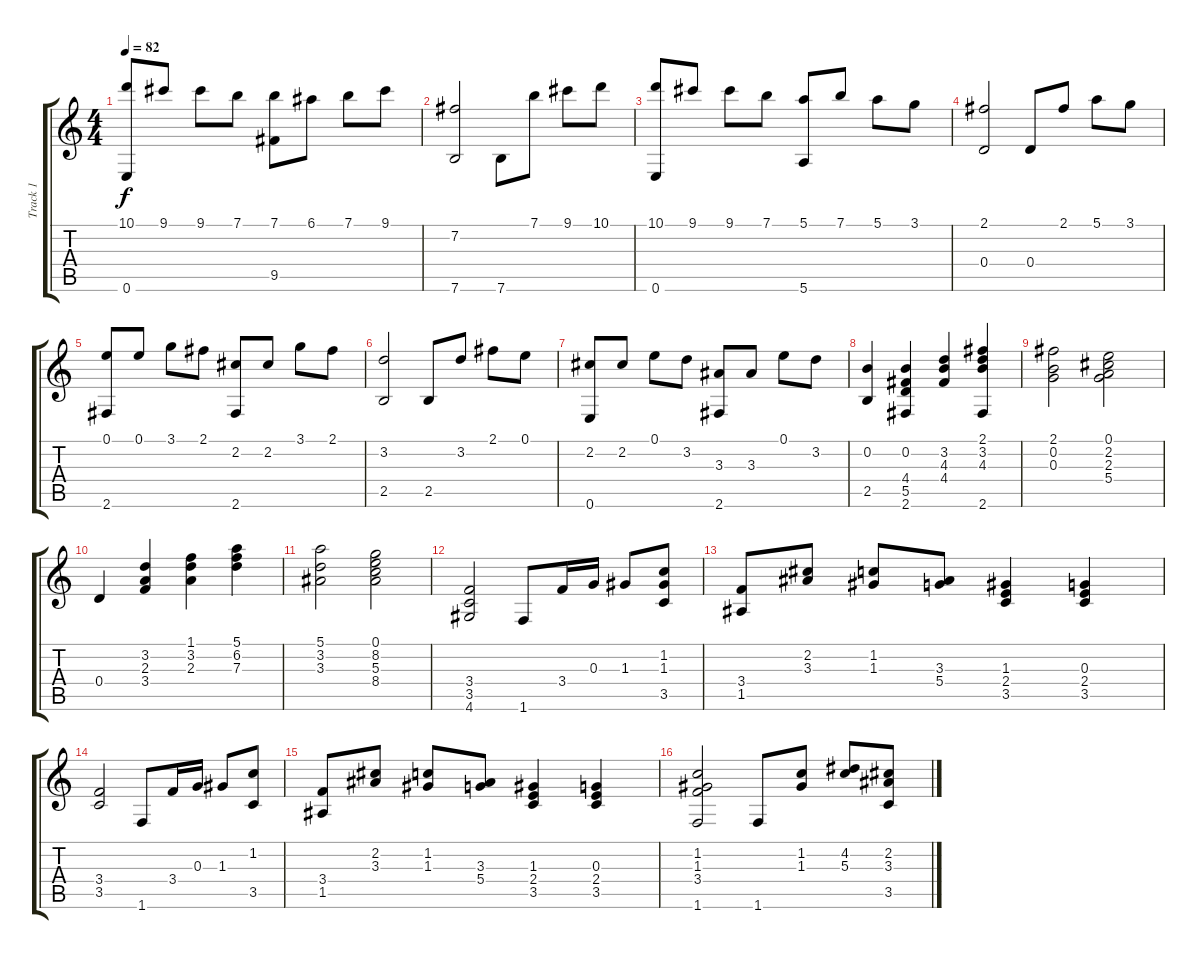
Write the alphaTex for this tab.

\track ("Track 1" "Track 1") {instrument acousticguitarsteel}
\staff {score tabs}
\tuning (E4 B3 G3 D3 A2 E2) {hide}
\ts (4 4)
\tempo 82
\clef g2
\ks c
(10.1 0.6).8{dy f} 9.1.8 9.1.8 7.1.8 (7.1 9.5).8 6.1.8 7.1.8 9.1.8 |
(7.2 7.6).2 7.6.8 7.1.8 9.1.8 10.1.8 |
(10.1 0.6).8 9.1.8 9.1.8 7.1.8 (5.1 5.6).8 7.1.8 5.1.8 3.1.8 |
(2.1 0.4).2 0.4.8 2.1.8 5.1.8 3.1.8 |
(0.1 2.6).8 0.1.8 3.1.8 2.1.8 (2.2 2.6).8 2.2.8 3.1.8 2.1.8 |
(3.2 2.5).2 2.5.8 3.2.8 2.1.8 0.1.8 |
(2.2 0.6).8 2.2.8 0.1.8 3.2.8 (3.3 2.6).8 3.3.8 0.1.8 3.2.8 |
(0.2 2.5).4 (0.2 4.4 5.5 2.6).4 (3.2 4.3 4.4).4 (2.1 3.2 4.3 2.6).4 |
(2.1 0.2 0.3).2 (0.1 2.2 2.3 5.4).2 |
0.4.4 (3.2 2.3 3.4).4 (1.1 3.2 2.3).4 (5.1 6.2 7.3).4 |
(5.1 3.2 3.3).2 (0.1 8.2 5.3 8.4).2 |
(3.4 3.5 4.6).2 1.6.8 3.4.16 0.3.16 1.3.8 (1.2 1.3 3.5).8 |
(3.4 1.5).8 (2.2 3.3).8 (1.2 1.3).8 (3.3 5.4).8 (1.3 2.4 3.5).4 (0.3 2.4 3.5).4 |
(3.4 3.5).2 1.6.8 3.4.16 0.3.16 1.3.8 (1.2 3.5).8 |
(3.4 1.5).8 (2.2 3.3).8 (1.2 1.3).8 (3.3 5.4).8 (1.3 2.4 3.5).4 (0.3 2.4 3.5).4 |
(1.2 1.3 3.4 1.6).2 1.6.8 (1.2 1.3).8 (4.2 5.3).8 (2.2 3.3 3.5).8
